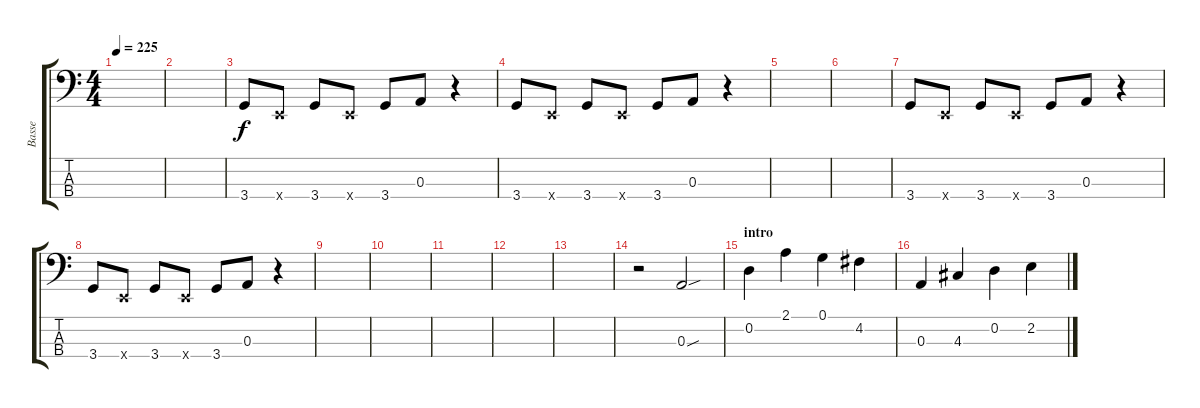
\track ("Basse" "Basse") {instrument electricbassfinger}
\staff {score tabs}
\tuning (G2 D2 A1 E1) {hide}
\ts (4 4)
\tempo 225
\clef f4
\ks c
|
|
3.4.8 0.4{x}.8 3.4.8 0.4{x}.8 3.4.8 0.3.8 r.4 |
3.4.8 0.4{x}.8 3.4.8 0.4{x}.8 3.4.8 0.3.8 r.4 |
|
|
3.4.8 0.4{x}.8 3.4.8 0.4{x}.8 3.4.8 0.3.8 r.4 |
3.4.8 0.4{x}.8 3.4.8 0.4{x}.8 3.4.8 0.3.8 r.4 |
|
|
|
|
|
r.2 0.3{sou}.2 |
\section ("" "intro")
0.2.4 2.1.4 0.1.4 4.2.4 |
0.3.4 4.3.4 0.2.4 2.2.4
